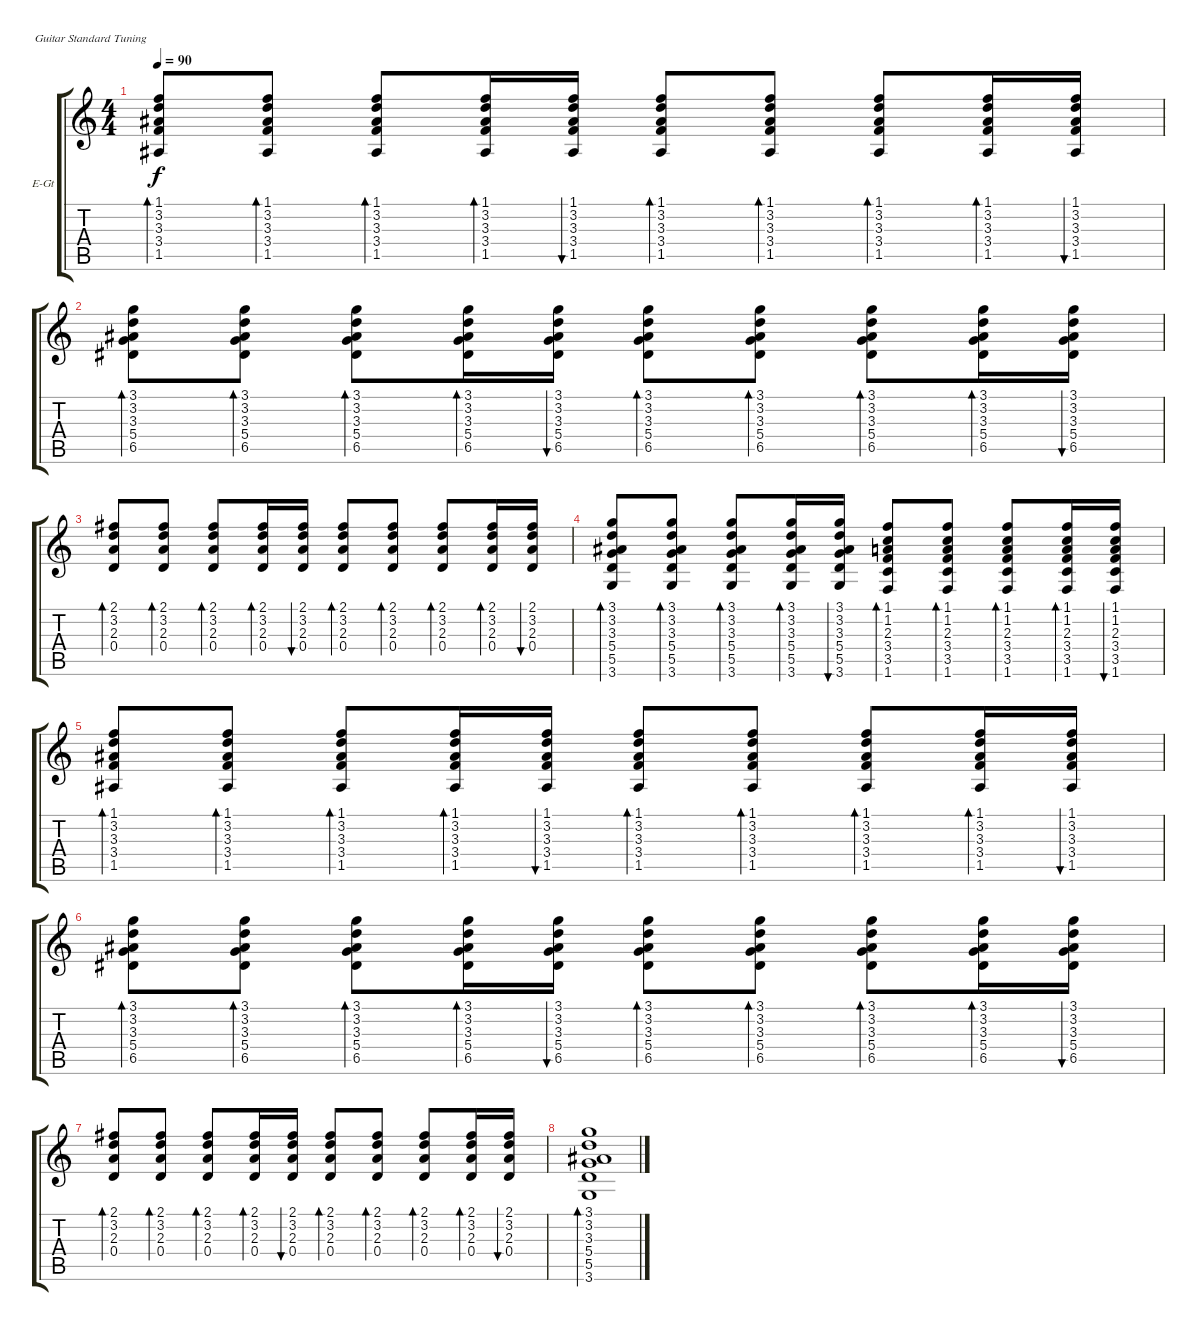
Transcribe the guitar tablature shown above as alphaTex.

\defaultSystemsLayout 4
\bracketExtendMode groupsimilarinstruments
\firstSystemTrackNameOrientation horizontal
\otherSystemsTrackNameOrientation horizontal
\track ("Electric Guitar" "E-Gt") {instrument electricguitarclean}
\staff {score tabs}
\tuning (E4 B3 G3 D3 A2 E2)
\ts (4 4)
\tempo 90
\clef g2
\ks c
(1.1 3.2 3.3 3.4 1.5).8{bd 60 dy f} (1.1 3.2 3.3 3.4 1.5).8{bd 60} (1.1 3.2 3.3 3.4 1.5).8{bd 60} (1.1 3.2 3.3 3.4 1.5).16{bd 60} (1.1 3.2 3.3 3.4 1.5).16{bu 60} (1.1 3.2 3.3 3.4 1.5).8{bd 60} (1.1 3.2 3.3 3.4 1.5).8{bd 60} (1.1 3.2 3.3 3.4 1.5).8{bd 60} (1.1 3.2 3.3 3.4 1.5).16{bd 60} (1.1 3.2 3.3 3.4 1.5).16{bu 60} |
(3.1 3.2 3.3 5.4 6.5).8{bd 60} (3.1 3.2 3.3 5.4 6.5).8{bd 60} (3.1 3.2 3.3 5.4 6.5).8{bd 60} (3.1 3.2 3.3 5.4 6.5).16{bd 60} (3.1 3.2 3.3 5.4 6.5).16{bu 60} (3.1 3.2 3.3 5.4 6.5).8{bd 60} (3.1 3.2 3.3 5.4 6.5).8{bd 60} (3.1 3.2 3.3 5.4 6.5).8{bd 60} (3.1 3.2 3.3 5.4 6.5).16{bd 60} (3.1 3.2 3.3 5.4 6.5).16{bu 60} |
(2.1 3.2 2.3 0.4).8{bd 60} (2.1 3.2 2.3 0.4).8{bd 60} (2.1 3.2 2.3 0.4).8{bd 60} (2.1 3.2 2.3 0.4).16{bd 60} (2.1 3.2 2.3 0.4).16{bu 60} (2.1 3.2 2.3 0.4).8{bd 60} (2.1 3.2 2.3 0.4).8{bd 60} (2.1 3.2 2.3 0.4).8{bd 60} (2.1 3.2 2.3 0.4).16{bd 60} (2.1 3.2 2.3 0.4).16{bu 60} |
(3.1 3.2 3.3 5.4 5.5 3.6).8{bd 60} (3.1 3.2 3.3 5.4 5.5 3.6).8{bd 60} (3.1 3.2 3.3 5.4 5.5 3.6).8{bd 60} (3.1 3.2 3.3 5.4 5.5 3.6).16{bd 60} (3.1 3.2 3.3 5.4 5.5 3.6).16{bu 60} (1.1 1.2 2.3 3.4 3.5 1.6).8{bd 60} (1.1 1.2 2.3 3.4 3.5 1.6).8{bd 60} (1.1 1.2 2.3 3.4 3.5 1.6).8{bd 60} (1.1 1.2 2.3 3.4 3.5 1.6).16{bd 60} (1.1 1.2 2.3 3.4 3.5 1.6).16{bu 60} |
(1.1 3.2 3.3 3.4 1.5).8{bd 60} (1.1 3.2 3.3 3.4 1.5).8{bd 60} (1.1 3.2 3.3 3.4 1.5).8{bd 60} (1.1 3.2 3.3 3.4 1.5).16{bd 60} (1.1 3.2 3.3 3.4 1.5).16{bu 60} (1.1 3.2 3.3 3.4 1.5).8{bd 60} (1.1 3.2 3.3 3.4 1.5).8{bd 60} (1.1 3.2 3.3 3.4 1.5).8{bd 60} (1.1 3.2 3.3 3.4 1.5).16{bd 60} (1.1 3.2 3.3 3.4 1.5).16{bu 60} |
(3.1 3.2 3.3 5.4 6.5).8{bd 60} (3.1 3.2 3.3 5.4 6.5).8{bd 60} (3.1 3.2 3.3 5.4 6.5).8{bd 60} (3.1 3.2 3.3 5.4 6.5).16{bd 60} (3.1 3.2 3.3 5.4 6.5).16{bu 60} (3.1 3.2 3.3 5.4 6.5).8{bd 60} (3.1 3.2 3.3 5.4 6.5).8{bd 60} (3.1 3.2 3.3 5.4 6.5).8{bd 60} (3.1 3.2 3.3 5.4 6.5).16{bd 60} (3.1 3.2 3.3 5.4 6.5).16{bu 60} |
(2.1 3.2 2.3 0.4).8{bd 60} (2.1 3.2 2.3 0.4).8{bd 60} (2.1 3.2 2.3 0.4).8{bd 60} (2.1 3.2 2.3 0.4).16{bd 60} (2.1 3.2 2.3 0.4).16{bu 60} (2.1 3.2 2.3 0.4).8{bd 60} (2.1 3.2 2.3 0.4).8{bd 60} (2.1 3.2 2.3 0.4).8{bd 60} (2.1 3.2 2.3 0.4).16{bd 60} (2.1 3.2 2.3 0.4).16{bu 60} |
(3.1 3.2 3.3 5.4 5.5 3.6).1{bd 60}
